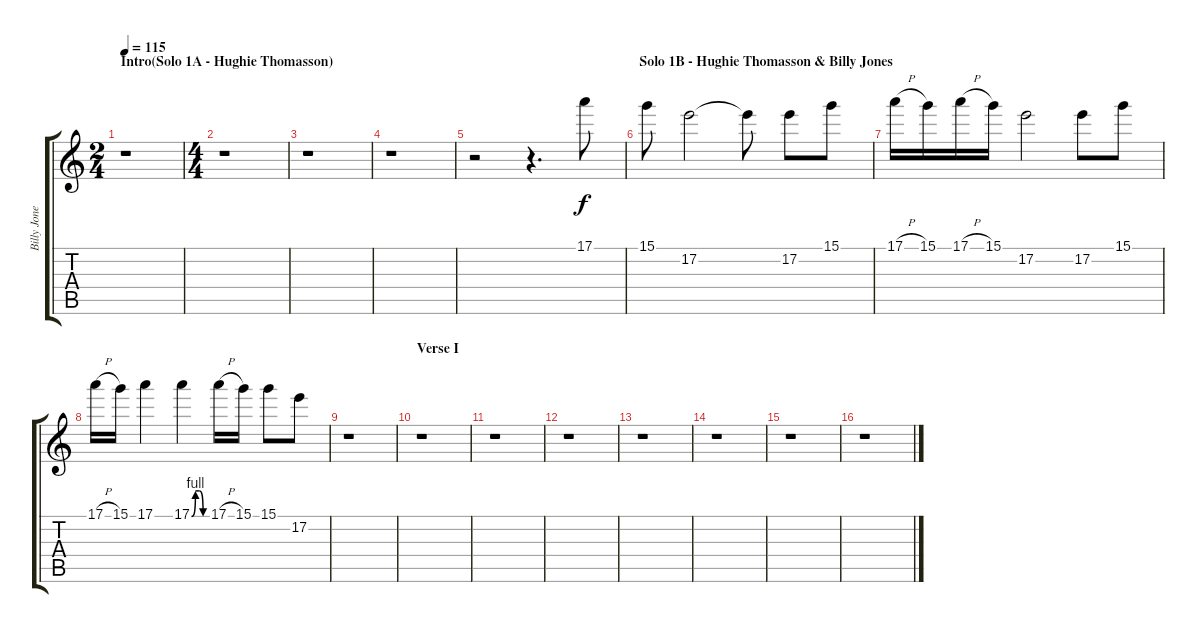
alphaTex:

\track ("Billy Jones - Solo" "Billy Jone") {instrument overdrivenguitar}
\staff {score tabs}
\tuning (E4 B3 G3 D3 A2 E2) {hide}
\ts (2 4)
\section ("" "Intro(Solo 1A - Hughie Thomasson)")
\tempo 115
\clef g2
\ks c
r.1{dy f instrument overdrivenguitar} |
\ts (4 4)
r.1 |
r.1 |
r.1 |
r.2 r.4{d} 17.1.8 |
\section ("" "Solo 1B - Hughie Thomasson & Billy Jones")
15.1.8 17.2.2 17.2{t}.8 17.2.8 15.1.8 |
17.1{h}.16 15.1.16 17.1{h}.16 15.1.16 17.2.2 17.2.8 15.1.8 |
17.1{h}.16 15.1.16 17.1.4 17.1{be (custom 0 0 15 4 30 4 45 0 60 0)}.4 17.1{h}.16 15.1.16 15.1.8 17.2.8 |
r.1 |
\section ("" "Verse I")
r.1 |
r.1 |
r.1 |
r.1 |
r.1 |
r.1 |
r.1
